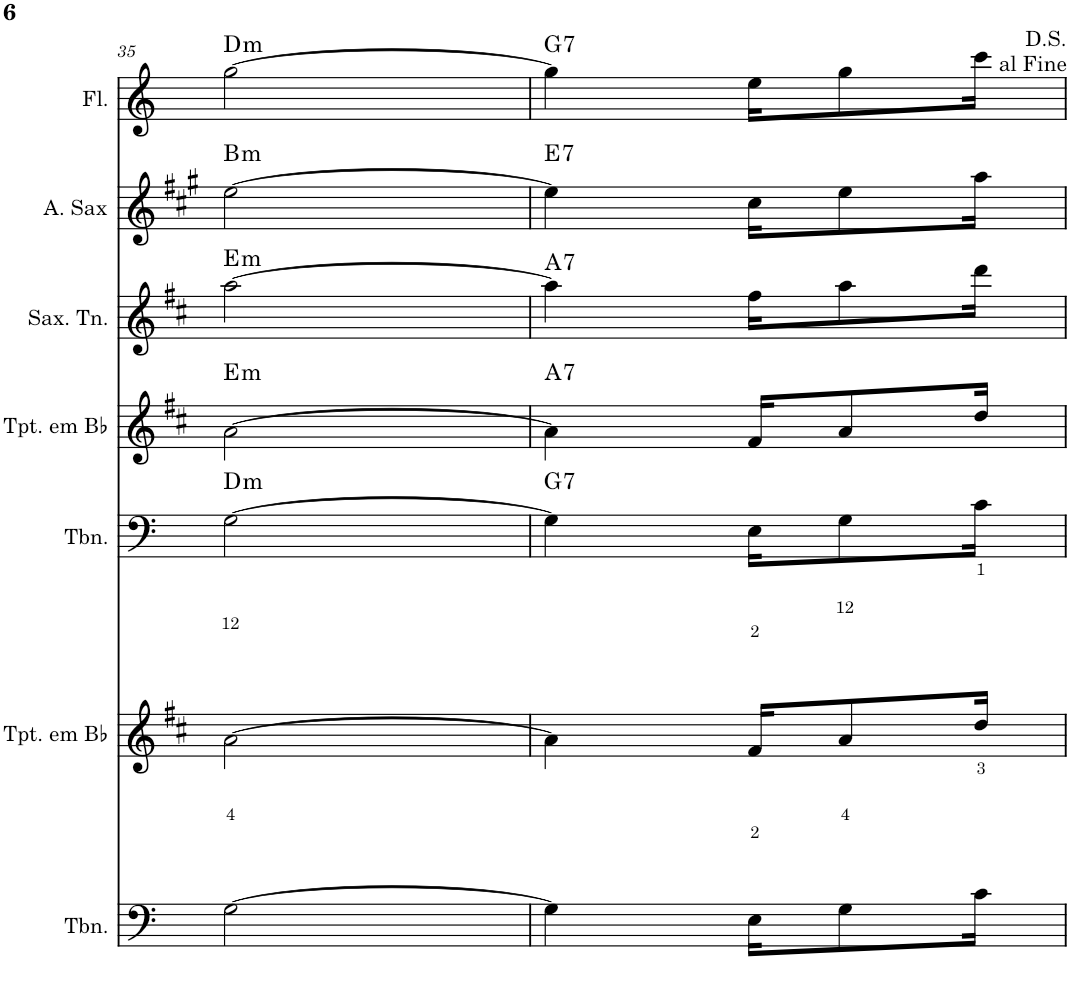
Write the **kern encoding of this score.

**kern	**kern	**kern	**harte	**kern	**harte	**kern	**harte	**kern	**harte	**kern	**harte
*part7	*part6	*part5	*part5	*part4	*part4	*part3	*part3	*part2	*part2	*part1	*part1
*staff7	*staff6	*staff5	*	*staff4	*	*staff3	*	*staff2	*	*staff1	*
*I"Trombone	*I"Trompete em Bb	*I"Trombone	*	*I"Trompete em Bb	*	*I"Saxofone Tenor	*	*I"Saxofone Alto	*	*I"Flauta Transversal	*
*I'Tbn.	*I'Tpt. em Bb	*I'Tbn.	*	*I'Tpt. em Bb	*	*I'Sax. Tn.	*	*	*	*I'Fl.	*
!!LO:PB:g=z
*clefF4	*clefG2	*clefF4	*	*clefG2	*	*clefG2	*	*clefG2	*	*clefG2	*
*	*Trd1c2	*	*	*Trd1c2	*	*Trd8c14	*	*Trd5c9	*	*	*
*k[]	*k[f#c#]	*k[]	*	*k[f#c#]	*	*k[f#c#]	*	*k[f#c#g#]	*	*k[]	*
*C:	*D:	*C:	*	*D:	*	*D:	*	*A:	*	*C:	*
*M2/4	*M2/4	*M2/4	*	*M2/4	*	*M2/4	*	*M2/4	*	*M2/4	*
=35	=35	=35	=35	=35	=35	=35	=35	=35	=35	=35	=35
!	!	!	!LO:H:kt=m	!	!LO:H:kt=m	!	!LO:H:kt=m	!	!LO:H:kt=m	!	!LO:H:kt=m
[2G\	[2a\	[2G\	D:min	[2a\	E:min	[2aa\	E:min	[2ee\	B:min	[2gg\	D:min
=36	=36	=36	=36	=36	=36	=36	=36	=36	=36	=36	=36
4G\]	4a\]	4G\]	G:7	4a\]	A:7	4aa\]	A:7	4ee\]	E:7	4gg\]	G:7
16E\KL	16f#/KL	16E\KL	.	16f#/KL	.	16ff#\KL	.	16cc#\KL	.	16ee\KL	.
8G\	8a/	8G\	.	8a/	.	8aa\	.	8ee\	.	8gg\	.
16c\Jk	16dd/Jk	16c\Jk	.	16dd/Jk	.	16ddd\Jk	.	16aa\Jk	.	16ccc\Jk	.
!	!	!	!LO:H:kt=7	!	!LO:H:kt=7	!	!LO:H:kt=7	!	!LO:H:kt=7	!LO:TX:a:t=<font size="10"/>D.S. \nal Fine	!LO:H:kt=7
=	=	=	=	=	=	=	=	=	=	=	=
*-	*-	*-	*-	*-	*-	*-	*-	*-	*-	*-	*-
